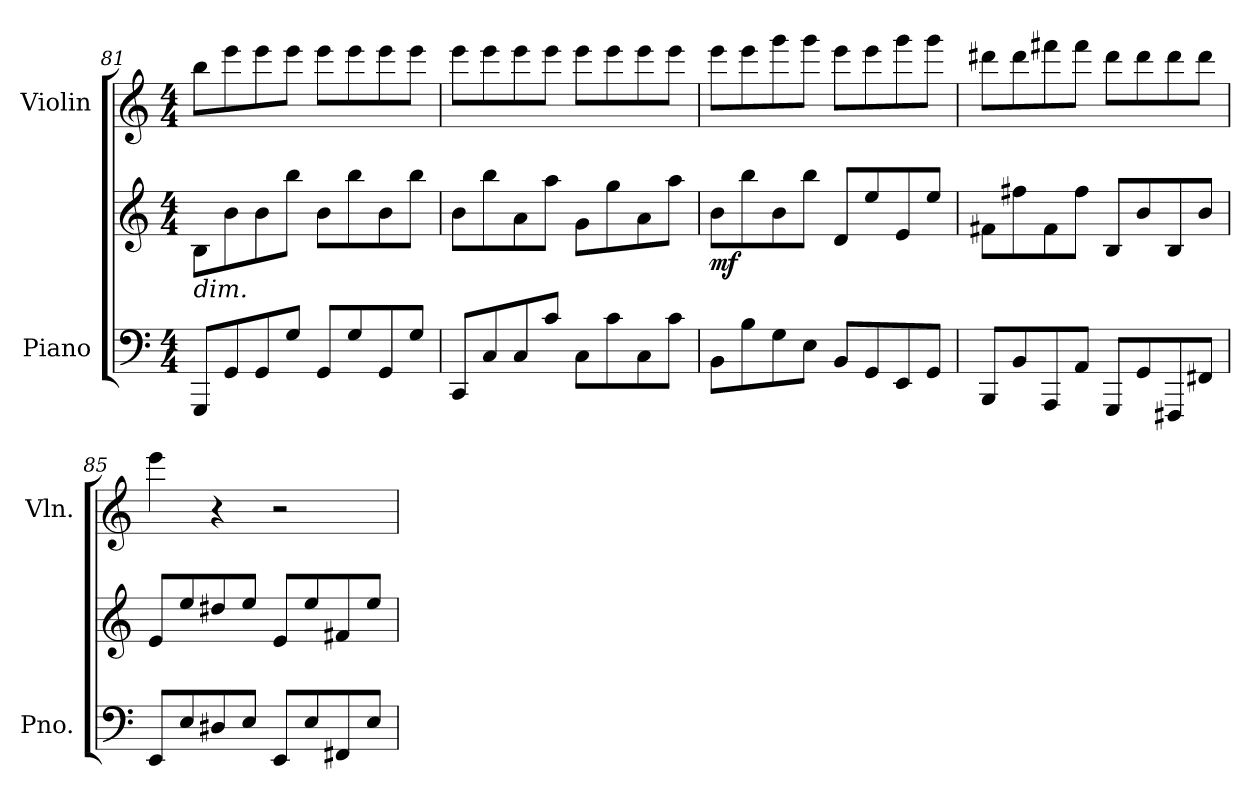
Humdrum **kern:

**kern	**kern	**dynam	**kern
*part2	*part2	*part2	*part1
*staff3	*staff2	*staff2/3	*staff1
*I"Piano	*	*	*I"Violin
*I'Pno.	*	*	*I'Vln.
!!LO:PB:g=z
*clefF4	*clefG2	*	*clefG2
*k[]	*k[]	*	*k[]
*M4/4	*M4/4	*	*M4/4
=81	=81	=81	=81
!	!LO:TX:b:i:t=dim.	!	!
!	!	!LO:DY:b=2	!
!	!	!LO:DY:n=1:b	!
8GGG/L	8B\L	mf mf	8bb\L
8GG/	8b\	.	8eee\
8GG/	8b\	.	8eee\
8G/J	8bb\J	.	8eee\J
8GG/L	8b\L	.	8eee\L
8G/	8bb\	.	8eee\
8GG/	8b\	.	8eee\
8G/J	8bb\J	.	8eee\J
=82	=82	=82	=82
8CC/L	8b\L	.	8eee\L
8C/	8bb\	.	8eee\
8C/	8a\	.	8eee\
8c/J	8aa\J	.	8eee\J
8C\L	8g\L	.	8eee\L
8c\	8gg\	.	8eee\
8C\	8a\	.	8eee\
8c\J	8aa\J	.	8eee\J
=83	=83	=83	=83
!	!	!LO:DY:b	!
8BB\L	8b\L	mf	8eee\L
8B\	8bb\	.	8eee\
8G\	8b\	.	8ggg\
8E\J	8bb\J	.	8ggg\J
8BB/L	8d/L	.	8eee\L
8GG/	8ee/	.	8eee\
8EE/	8e/	.	8ggg\
8GG/J	8ee/J	.	8ggg\J
!!LO:LB:g=z
=84	=84	=84	=84
8BBB/L	8f#X\L	.	8ddd#X\L
8BB/	8ff#X\	.	8ddd#\
8AAA/	8f#\	.	8fff#X\
8AA/J	8ff#\J	.	8fff#\J
8GGG/L	8B/L	.	8ddd#\L
8GG/	8b/	.	8ddd#\
8FFF#X/	8B/	.	8ddd#\
8FF#X/J	8b/J	.	8ddd#\J
=85	=85	=85	=85
8EE/L	8e/L	.	4eee\
8E/	8ee/	.	.
8D#X/	8dd#X/	.	4r
8E/J	8ee/J	.	.
8EE/L	8e/L	.	2r
8E/	8ee/	.	.
8FF#X/	8f#X/	.	.
8E/J	8ee/J	.	.
=	=	=	=
*-	*-	*-	*-
